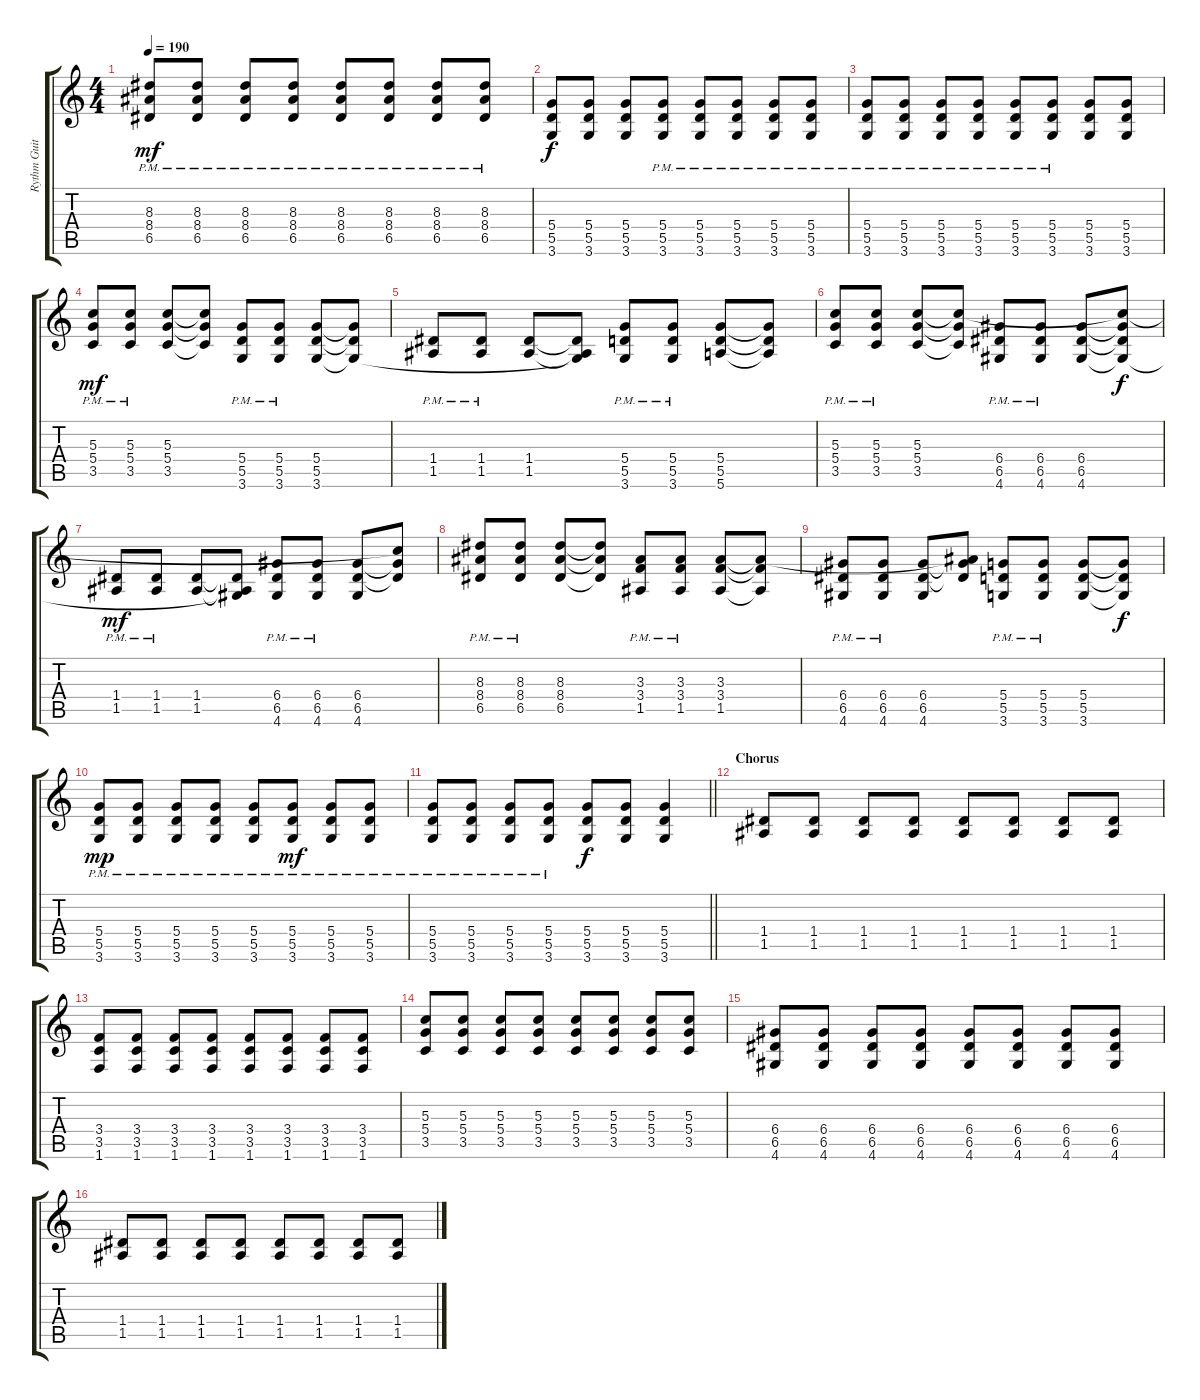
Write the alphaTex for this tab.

\track ("Rythm Guitar A" "Rythm Guit") {instrument overdrivenguitar}
\staff {score tabs}
\tuning (E4 B3 G3 D3 A2 E2) {hide}
\ts (4 4)
\tempo 190
\clef g2
\ks c
(8.3{pm} 8.4{pm} 6.5{pm}).8{dy mf} (8.3{pm} 8.4{pm} 6.5{pm}).8 (8.3{pm} 8.4{pm} 6.5{pm}).8 (8.3{pm} 8.4{pm} 6.5{pm}).8 (8.3{pm} 8.4{pm} 6.5{pm}).8 (8.3{pm} 8.4{pm} 6.5{pm}).8 (8.3{pm} 8.4{pm} 6.5{pm}).8 (8.3{pm} 8.4{pm} 6.5{pm}).8 |
(5.4 5.5 3.6).8{dy f} (5.4 5.5 3.6).8 (5.4 5.5 3.6).8 (5.4 5.5{pm} 3.6).8 (5.4 5.5{pm} 3.6).8 (5.4 5.5{pm} 3.6).8 (5.4 5.5 3.6{pm}).8 (5.4 5.5 3.6{pm}).8 |
(5.4 5.5 3.6{pm}).8 (5.4 5.5{pm} 3.6).8 (5.4 5.5{pm} 3.6).8 (5.4 5.5{pm} 3.6).8 (5.4 5.5{pm} 3.6).8 (5.4 5.5{pm} 3.6).8 (5.4 5.5 3.6).8 (5.4 5.5 3.6).8 |
(5.3{pm} 5.4{pm} 3.5{pm}).8{dy mf} (5.3{pm} 5.4{pm} 3.5{pm}).8 (5.3 5.4 3.5).8 (5.3{t} 5.4{t} 3.5{t}).8 (5.4{pm} 5.5{pm} 3.6{pm}).8 (5.4{pm} 5.5{pm} 3.6{pm}).8 (5.4 5.5 3.6).8 (5.4{t} 5.5{t} 3.6{t}).8 |
(1.4{pm} 1.5{pm}).8 (1.4{pm} 1.5{pm}).8 (1.4 1.5).8 (1.4{t} 1.5{t} 3.6{t}).8 (5.4{pm} 5.5{pm} 3.6{pm}).8 (5.4{pm} 5.5{pm} 3.6{pm}).8 (5.4 5.5 5.6).8 (5.4{t} 5.5{t} 5.6{t}).8 |
(5.3{pm} 5.4{pm} 3.5{pm}).8 (5.3{pm} 5.4{pm} 3.5{pm}).8 (5.3 5.4 3.5).8 (5.3{t} 5.4{t} 3.5{t}).8 (6.4{pm} 6.5{pm} 4.6).8 (6.4{pm} 6.5{pm} 4.6).8 (6.4 6.5 4.6).8 (5.3{t} 6.4{t} 6.5{t} 4.6{t}).8{dy f} |
(1.4{pm} 1.5{pm}).8{dy mf} (1.4{pm} 1.5{pm}).8 (1.4 1.5).8 (1.4{t} 1.5{t} 4.6{t}).8 (6.4{pm} 6.5{pm} 4.6).8 (6.4{pm} 6.5{pm} 4.6).8 (6.4 6.5 4.6).8 (5.3{t} 6.4{t} 6.5{t}).8 |
(8.3{pm} 8.4{pm} 6.5{pm}).8 (8.3{pm} 8.4{pm} 6.5{pm}).8 (8.3 8.4 6.5).8 (8.3{t} 8.4{t} 6.5{t}).8 (3.3{pm} 3.4{pm} 1.5{pm}).8 (3.3{pm} 3.4{pm} 1.5{pm}).8 (3.3 3.4 1.5).8 (3.3{t} 3.4{t} 1.5{t}).8 |
(6.4{pm} 6.5{pm} 4.6).8 (6.4{pm} 6.5{pm} 4.6).8 (6.4 6.5 4.6).8 (3.3{t} 6.4{t} 6.5{t}).8 (5.4{pm} 5.5{pm} 3.6{pm}).8 (5.4{pm} 5.5{pm} 3.6{pm}).8 (5.4 5.5 3.6).8 (5.4{t} 5.5{t} 3.6{t}).8{dy f} |
(5.4{pm} 5.5{pm} 3.6{pm}).8{dy mp} (5.4{pm} 5.5{pm} 3.6{pm}).8 (5.4{pm} 5.5{pm} 3.6{pm}).8 (5.4{pm} 5.5{pm} 3.6{pm}).8 (5.4{pm} 5.5{pm} 3.6{pm}).8 (5.4{pm} 5.5{pm} 3.6{pm}).8{dy mf} (5.4{pm} 5.5{pm} 3.6{pm}).8 (5.4{pm} 5.5{pm} 3.6{pm}).8 |
\barLineRight lightlight
(5.4{pm} 5.5{pm} 3.6{pm}).8 (5.4{pm} 5.5{pm} 3.6{pm}).8 (5.4{pm} 5.5{pm} 3.6{pm}).8 (5.4{pm} 5.5{pm} 3.6{pm}).8 (5.4 5.5 3.6).8{dy f} (5.4 5.5 3.6).8 (5.4 5.5 3.6).4 |
\section ("" "Chorus ")
(1.4 1.5).8 (1.4 1.5).8 (1.4 1.5).8 (1.4 1.5).8 (1.4 1.5).8 (1.4 1.5).8 (1.4 1.5).8 (1.4 1.5).8 |
(3.4 3.5 1.6).8 (3.4 3.5 1.6).8 (3.4 3.5 1.6).8 (3.4 3.5 1.6).8 (3.4 3.5 1.6).8 (3.4 3.5 1.6).8 (3.4 3.5 1.6).8 (3.4 3.5 1.6).8 |
(5.3 5.4 3.5).8 (5.3 5.4 3.5).8 (5.3 5.4 3.5).8 (5.3 5.4 3.5).8 (5.3 5.4 3.5).8 (5.3 5.4 3.5).8 (5.3 5.4 3.5).8 (5.3 5.4 3.5).8 |
(6.4 6.5 4.6).8 (6.4 6.5 4.6).8 (6.4 6.5 4.6).8 (6.4 6.5 4.6).8 (6.4 6.5 4.6).8 (6.4 6.5 4.6).8 (6.4 6.5 4.6).8 (6.4 6.5 4.6).8 |
(1.4 1.5).8 (1.4 1.5).8 (1.4 1.5).8 (1.4 1.5).8 (1.4 1.5).8 (1.4 1.5).8 (1.4 1.5).8 (1.4 1.5).8
